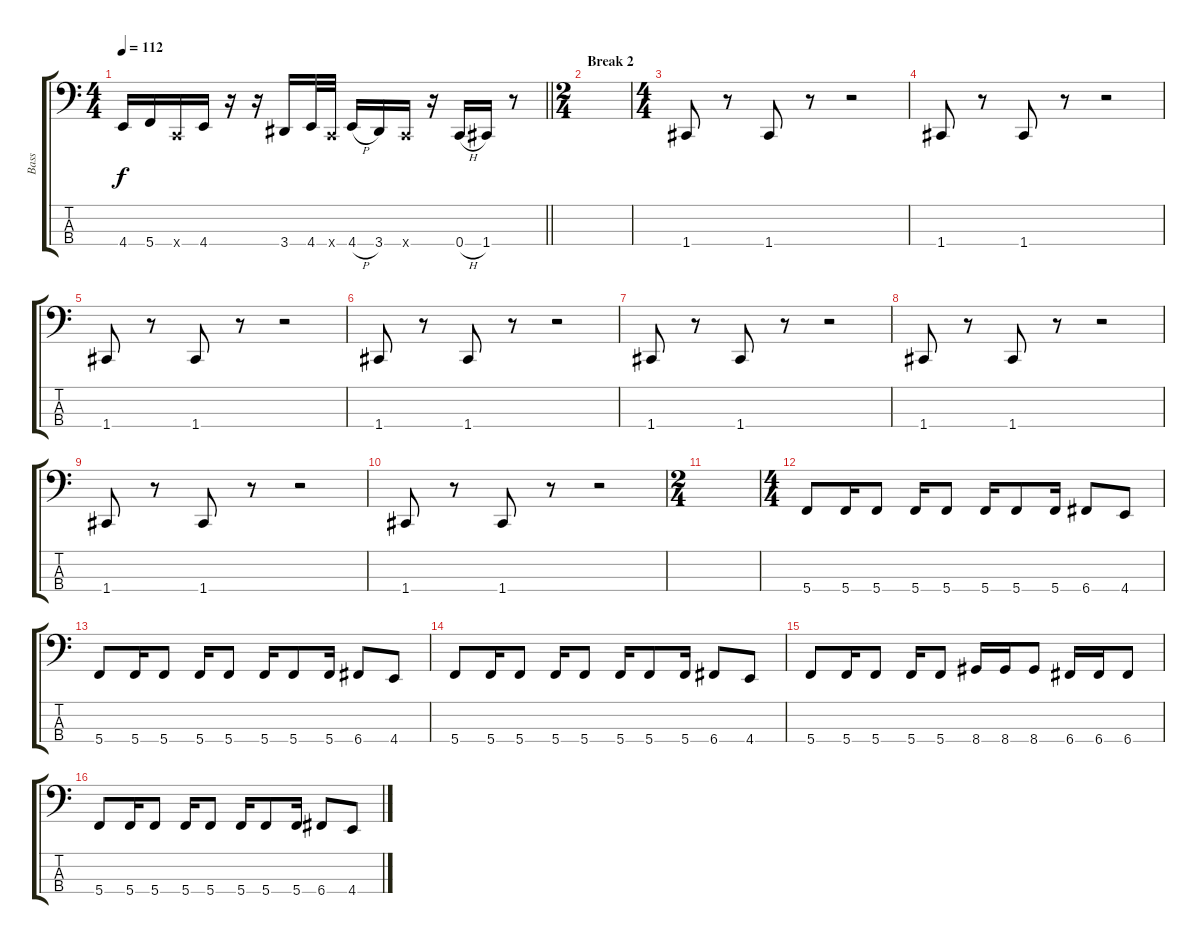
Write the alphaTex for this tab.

\track ("Bass" "Bass") {instrument electricbassfinger}
\staff {score tabs}
\tuning (F2 C2 G1 C1) {hide}
\ts (4 4)
\tempo 112
\clef f4
\barLineRight lightlight
\ks c
4.4.16{dy f} 5.4.16 0.4{x}.16 4.4.16 r.16 r.16 3.4.16 4.4.32 0.4{x}.32 4.4{h}.16 3.4.16 0.4{x}.16 r.16 0.4{h}.16 1.4.16 r.8 |
\ts (2 4)
\section ("" "Break 2")
|
\ts (4 4)
1.4.8 r.8 1.4.8 r.8 r.2 |
1.4.8 r.8 1.4.8 r.8 r.2 |
1.4.8 r.8 1.4.8 r.8 r.2 |
1.4.8 r.8 1.4.8 r.8 r.2 |
1.4.8 r.8 1.4.8 r.8 r.2 |
1.4.8 r.8 1.4.8 r.8 r.2 |
1.4.8 r.8 1.4.8 r.8 r.2 |
1.4.8 r.8 1.4.8 r.8 r.2 |
\ts (2 4)
|
\ts (4 4)
5.4.8 5.4.16 5.4.8 5.4.16 5.4.8 5.4.16 5.4.8 5.4.16 6.4.8 4.4.8 |
5.4.8 5.4.16 5.4.8 5.4.16 5.4.8 5.4.16 5.4.8 5.4.16 6.4.8 4.4.8 |
5.4.8 5.4.16 5.4.8 5.4.16 5.4.8 5.4.16 5.4.8 5.4.16 6.4.8 4.4.8 |
5.4.8 5.4.16 5.4.8 5.4.16 5.4.8 8.4.16 8.4.16 8.4.8 6.4.16 6.4.16 6.4.8 |
5.4.8 5.4.16 5.4.8 5.4.16 5.4.8 5.4.16 5.4.8 5.4.16 6.4.8 4.4.8
